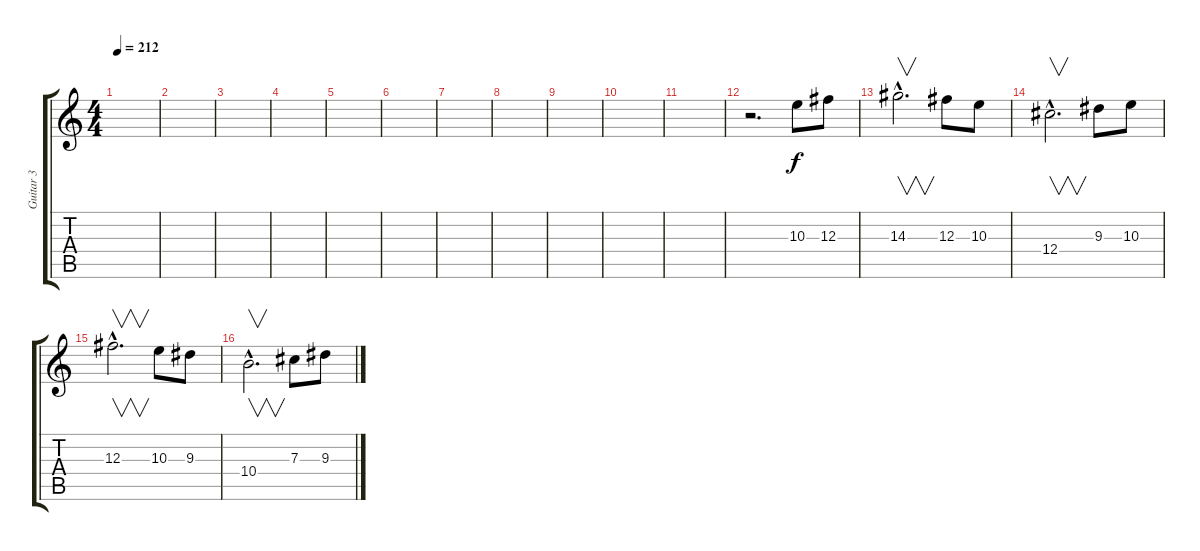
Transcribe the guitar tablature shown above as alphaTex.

\track ("Guitar 3" "Guitar 3") {instrument distortionguitar}
\staff {score tabs}
\tuning (Eb4 Bb3 Gb3 Db3 Ab2 Eb2) {hide}
\ts (4 4)
\tempo 212
\clef g2
\ks c
|
|
|
|
|
|
|
|
|
|
|
r.2{d} 10.3.8 12.3.8 |
14.3{hac}.2{v d} 12.3.8 10.3.8 |
12.4{hac}.2{v d} 9.3.8 10.3.8 |
12.3{hac}.2{v d} 10.3.8 9.3.8 |
10.4{hac}.2{v d} 7.3.8 9.3.8
